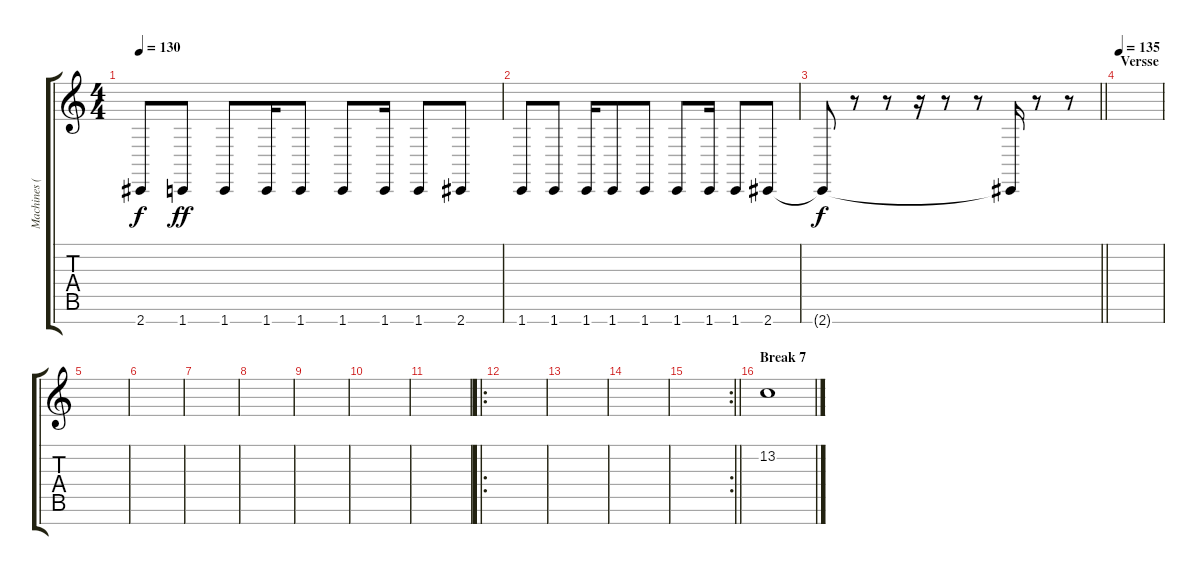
\track ("Machines (Shawter)" "Machines (") {instrument fx4atmosphere}
\staff {score tabs}
\tuning (E4 B3 G3 D3 A2 E2 B1) {hide}
\ts (4 4)
\tempo 130
\clef g2
\ks c
2.7{t}.8{dy f} 1.7.8{dy ff} 1.7.8 1.7.16 1.7.8 1.7.8 1.7.16 1.7.8 2.7.8 |
1.7.8 1.7.8 1.7.16 1.7.8 1.7.8 1.7.8 1.7.16 1.7.8 2.7.8 |
\barLineRight lightlight
2.7{t}.8{dy f} r.8 r.8 r.16 r.8 r.8 2.7{t}.16 r.8 r.8 |
\section ("" "Versse")
\tempo 135
|
|
|
|
|
|
|
|
\ro
|
|
|
\rc 2
\barLineRight lightlight
|
\section ("" "Break 7")
13.2.1{volume 13 instrument lead1square}
